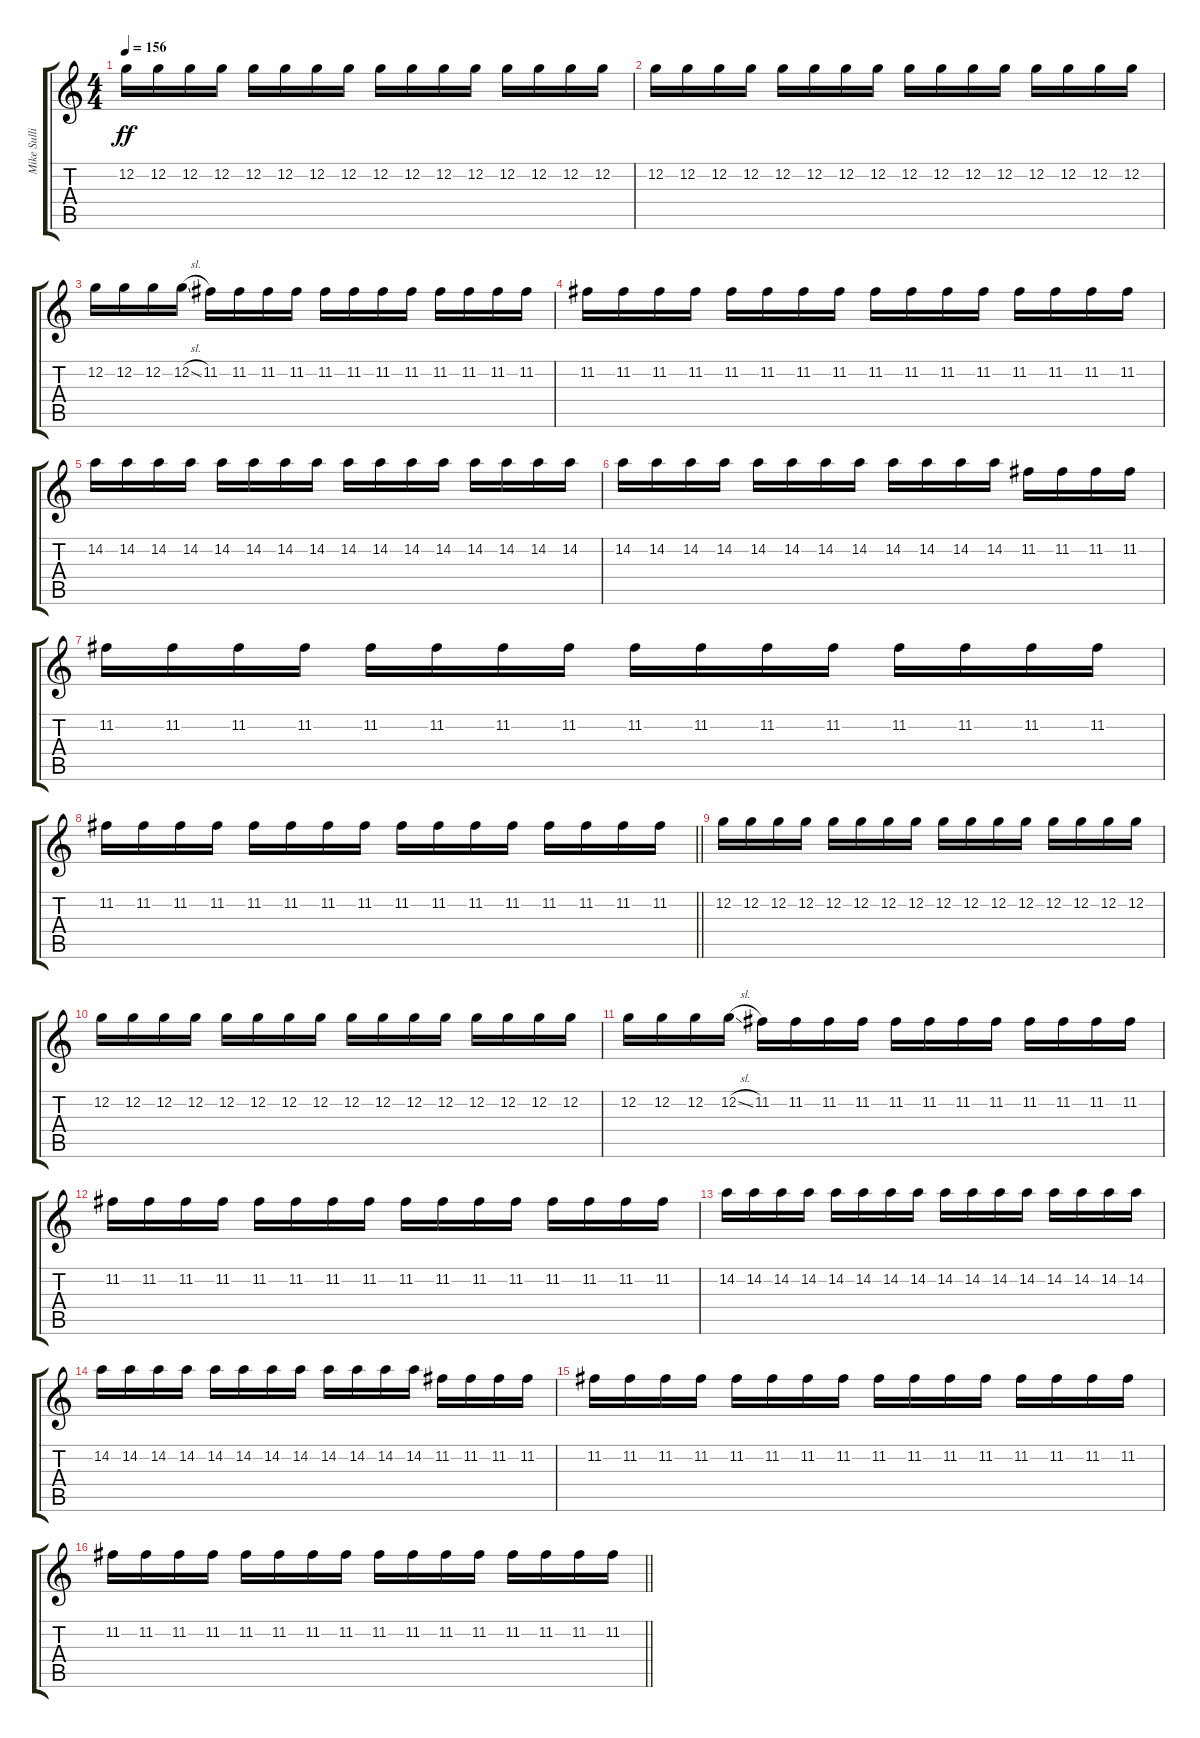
\track ("Mike Sullivan" "Mike Sulli") {instrument distortionguitar}
\staff {score tabs}
\tuning (B3 G3 F3 C3 Gb2 B1) {hide}
\ts (4 4)
\section ("" "")
\tempo 156
\clef g2
\ks c
12.2.16{dy ff} 12.2.16 12.2.16 12.2.16 12.2.16 12.2.16 12.2.16 12.2.16 12.2.16 12.2.16 12.2.16 12.2.16 12.2.16 12.2.16 12.2.16 12.2.16 |
12.2.16 12.2.16 12.2.16 12.2.16 12.2.16 12.2.16 12.2.16 12.2.16 12.2.16 12.2.16 12.2.16 12.2.16 12.2.16 12.2.16 12.2.16 12.2.16 |
12.2.16 12.2.16 12.2.16 12.2{sl}.16 11.2.16 11.2.16 11.2.16 11.2.16 11.2.16 11.2.16 11.2.16 11.2.16 11.2.16 11.2.16 11.2.16 11.2.16 |
11.2.16 11.2.16 11.2.16 11.2.16 11.2.16 11.2.16 11.2.16 11.2.16 11.2.16 11.2.16 11.2.16 11.2.16 11.2.16 11.2.16 11.2.16 11.2.16 |
14.2.16 14.2.16 14.2.16 14.2.16 14.2.16 14.2.16 14.2.16 14.2.16 14.2.16 14.2.16 14.2.16 14.2.16 14.2.16 14.2.16 14.2.16 14.2.16 |
14.2.16 14.2.16 14.2.16 14.2.16 14.2.16 14.2.16 14.2.16 14.2.16 14.2.16 14.2.16 14.2.16 14.2.16 11.2.16 11.2.16 11.2.16 11.2.16 |
11.2.16 11.2.16 11.2.16 11.2.16 11.2.16 11.2.16 11.2.16 11.2.16 11.2.16 11.2.16 11.2.16 11.2.16 11.2.16 11.2.16 11.2.16 11.2.16 |
\barLineRight lightlight
11.2.16 11.2.16 11.2.16 11.2.16 11.2.16 11.2.16 11.2.16 11.2.16 11.2.16 11.2.16 11.2.16 11.2.16 11.2.16 11.2.16 11.2.16 11.2.16 |
\section ("" "")
12.2.16 12.2.16 12.2.16 12.2.16 12.2.16 12.2.16 12.2.16 12.2.16 12.2.16 12.2.16 12.2.16 12.2.16 12.2.16 12.2.16 12.2.16 12.2.16 |
12.2.16 12.2.16 12.2.16 12.2.16 12.2.16 12.2.16 12.2.16 12.2.16 12.2.16 12.2.16 12.2.16 12.2.16 12.2.16 12.2.16 12.2.16 12.2.16 |
12.2.16 12.2.16 12.2.16 12.2{sl}.16 11.2.16 11.2.16 11.2.16 11.2.16 11.2.16 11.2.16 11.2.16 11.2.16 11.2.16 11.2.16 11.2.16 11.2.16 |
11.2.16 11.2.16 11.2.16 11.2.16 11.2.16 11.2.16 11.2.16 11.2.16 11.2.16 11.2.16 11.2.16 11.2.16 11.2.16 11.2.16 11.2.16 11.2.16 |
14.2.16 14.2.16 14.2.16 14.2.16 14.2.16 14.2.16 14.2.16 14.2.16 14.2.16 14.2.16 14.2.16 14.2.16 14.2.16 14.2.16 14.2.16 14.2.16 |
14.2.16 14.2.16 14.2.16 14.2.16 14.2.16 14.2.16 14.2.16 14.2.16 14.2.16 14.2.16 14.2.16 14.2.16 11.2.16 11.2.16 11.2.16 11.2.16 |
11.2.16 11.2.16 11.2.16 11.2.16 11.2.16 11.2.16 11.2.16 11.2.16 11.2.16 11.2.16 11.2.16 11.2.16 11.2.16 11.2.16 11.2.16 11.2.16 |
\barLineRight lightlight
11.2.16 11.2.16 11.2.16 11.2.16 11.2.16 11.2.16 11.2.16 11.2.16 11.2.16 11.2.16 11.2.16 11.2.16 11.2.16 11.2.16 11.2.16 11.2.16
